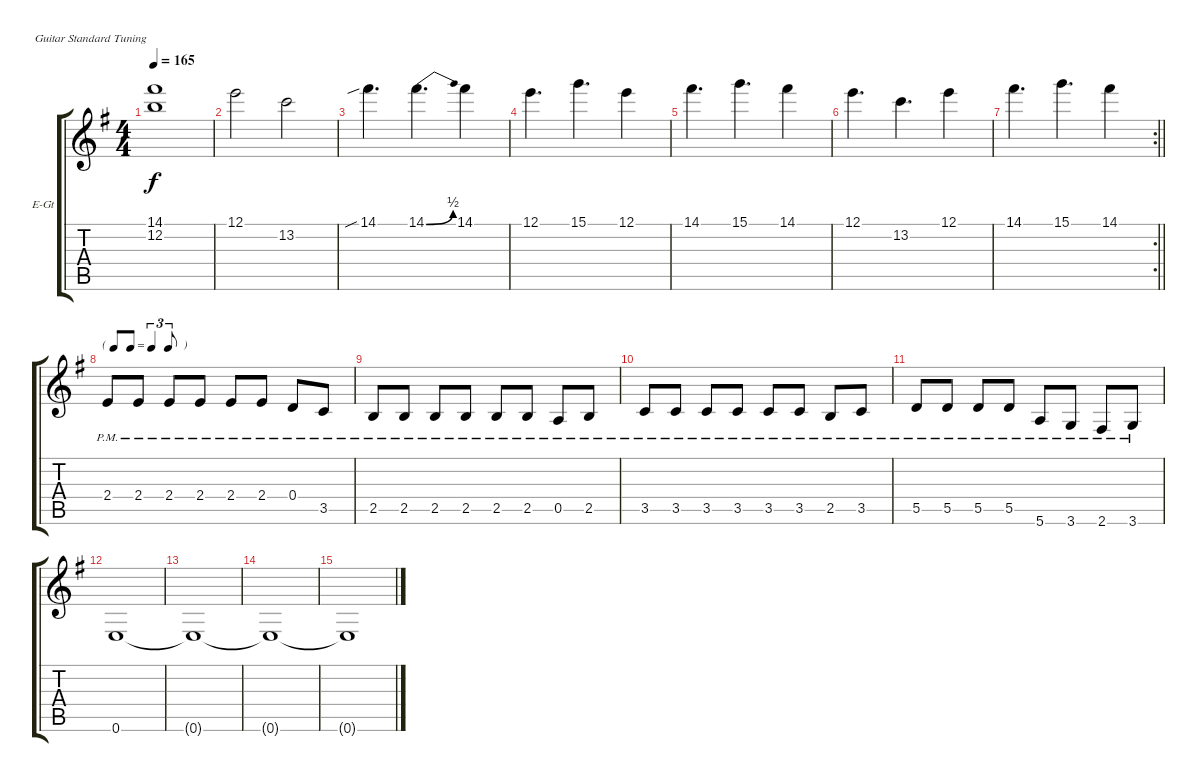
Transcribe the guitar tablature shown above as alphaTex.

\bracketExtendMode groupsimilarinstruments
\firstSystemTrackNameOrientation horizontal
\otherSystemsTrackNameOrientation horizontal
\track ("Track 1" "E-Gt") {instrument overdrivenguitar}
\staff {score tabs}
\tuning (E4 B3 G3 D3 A2 E2)
\ts (4 4)
\tempo 165
\clef g2
\ks eminor
(14.1 12.2).1{dy f} |
12.1.2 13.2.2 |
14.1{sib}.4{d} 14.1{be (bend 0 0 60 2)}.4{d} 14.1.4 |
12.1.4{d} 15.1.4{d} 12.1.4 |
14.1.4{d} 15.1.4{d} 14.1.4 |
12.1.4{d} 13.2.4{d} 12.1.4 |
\rc 2
\barLineRight lightlight
14.1.4{d} 15.1.4{d} 14.1.4 |
\tf triplet8th
2.4{pm}.8 2.4{pm}.8 2.4{pm}.8 2.4{pm}.8 2.4{pm}.8 2.4{pm}.8 0.4{pm}.8 3.5{pm}.8 |
2.5{pm}.8 2.5{pm}.8 2.5{pm}.8 2.5{pm}.8 2.5{pm}.8 2.5{pm}.8 0.5{pm}.8 2.5{pm}.8 |
3.5{pm}.8 3.5{pm}.8 3.5{pm}.8 3.5{pm}.8 3.5{pm}.8 3.5{pm}.8 2.5{pm}.8 3.5{pm}.8 |
5.5{pm}.8 5.5{pm}.8 5.5{pm}.8 5.5{pm}.8 5.6{pm}.8 3.6{pm}.8 2.6{pm}.8 3.6{pm}.8 |
0.6.1 |
0.6{t}.1 |
0.6{t}.1 |
0.6{t}.1
